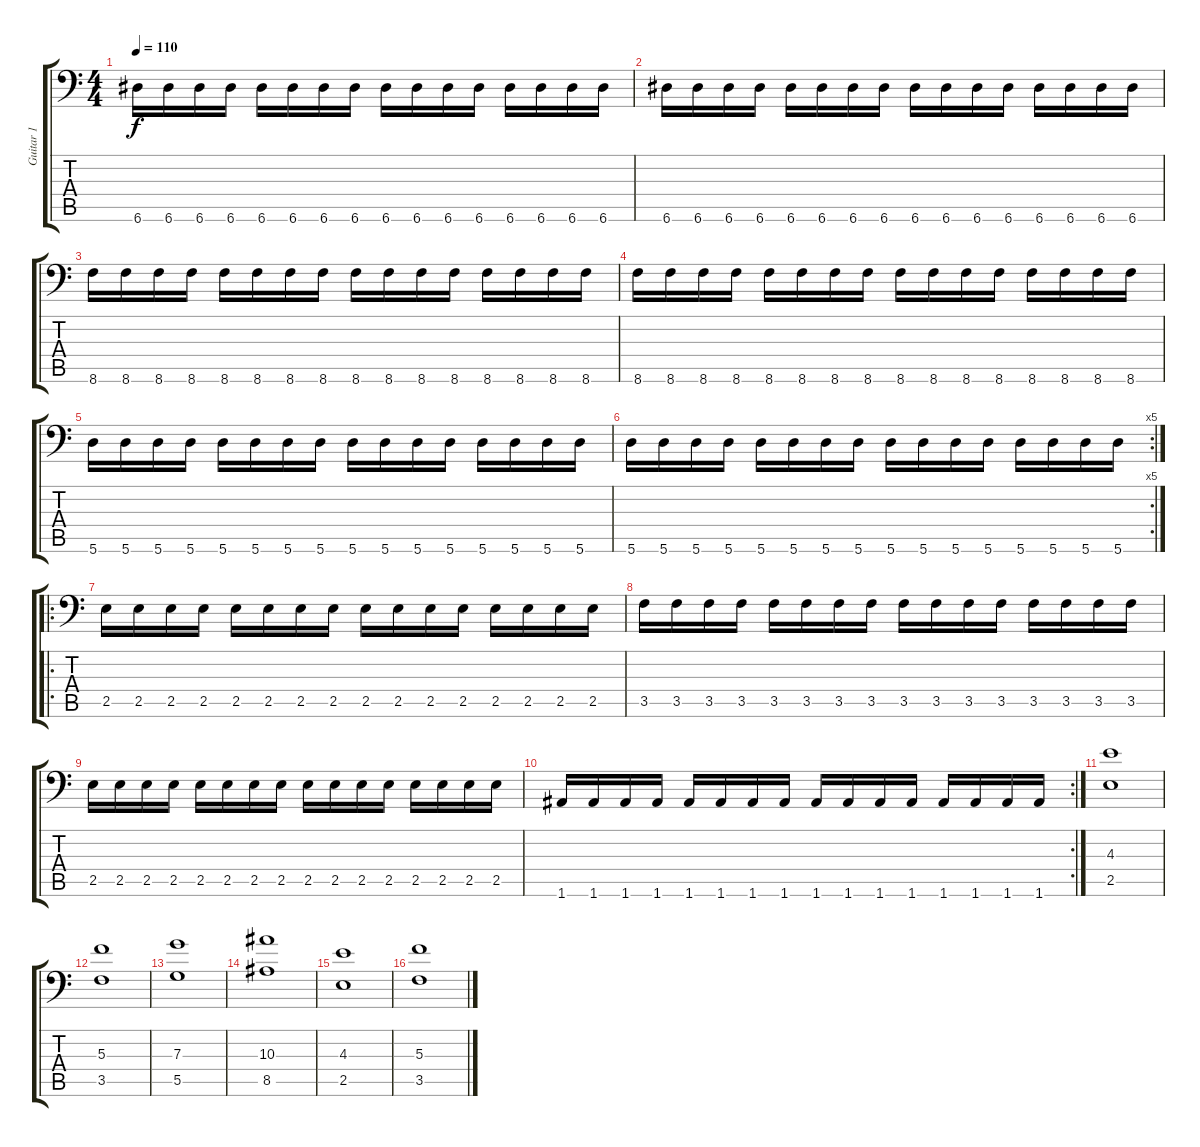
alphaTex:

\track ("Guitar 1" "Guitar 1") {instrument distortionguitar}
\staff {score tabs}
\tuning (A3 E3 C3 G2 D2 A1) {hide}
\ts (4 4)
\tempo 110
\clef f4
\ks c
6.6.16{dy f} 6.6.16 6.6.16 6.6.16 6.6.16 6.6.16 6.6.16 6.6.16 6.6.16 6.6.16 6.6.16 6.6.16 6.6.16 6.6.16 6.6.16 6.6.16 |
6.6.16 6.6.16 6.6.16 6.6.16 6.6.16 6.6.16 6.6.16 6.6.16 6.6.16 6.6.16 6.6.16 6.6.16 6.6.16 6.6.16 6.6.16 6.6.16 |
8.6.16 8.6.16 8.6.16 8.6.16 8.6.16 8.6.16 8.6.16 8.6.16 8.6.16 8.6.16 8.6.16 8.6.16 8.6.16 8.6.16 8.6.16 8.6.16 |
8.6.16 8.6.16 8.6.16 8.6.16 8.6.16 8.6.16 8.6.16 8.6.16 8.6.16 8.6.16 8.6.16 8.6.16 8.6.16 8.6.16 8.6.16 8.6.16 |
5.6.16 5.6.16 5.6.16 5.6.16 5.6.16 5.6.16 5.6.16 5.6.16 5.6.16 5.6.16 5.6.16 5.6.16 5.6.16 5.6.16 5.6.16 5.6.16 |
\rc 5
5.6.16 5.6.16 5.6.16 5.6.16 5.6.16 5.6.16 5.6.16 5.6.16 5.6.16 5.6.16 5.6.16 5.6.16 5.6.16 5.6.16 5.6.16 5.6.16 |
\ro
2.5.16 2.5.16 2.5.16 2.5.16 2.5.16 2.5.16 2.5.16 2.5.16 2.5.16 2.5.16 2.5.16 2.5.16 2.5.16 2.5.16 2.5.16 2.5.16 |
3.5.16 3.5.16 3.5.16 3.5.16 3.5.16 3.5.16 3.5.16 3.5.16 3.5.16 3.5.16 3.5.16 3.5.16 3.5.16 3.5.16 3.5.16 3.5.16 |
2.5.16 2.5.16 2.5.16 2.5.16 2.5.16 2.5.16 2.5.16 2.5.16 2.5.16 2.5.16 2.5.16 2.5.16 2.5.16 2.5.16 2.5.16 2.5.16 |
\rc 2
1.6.16 1.6.16 1.6.16 1.6.16 1.6.16 1.6.16 1.6.16 1.6.16 1.6.16 1.6.16 1.6.16 1.6.16 1.6.16 1.6.16 1.6.16 1.6.16 |
(4.3 2.5).1 |
(5.3 3.5).1 |
(7.3 5.5).1 |
(10.3 8.5).1 |
(4.3 2.5).1 |
(5.3 3.5).1
